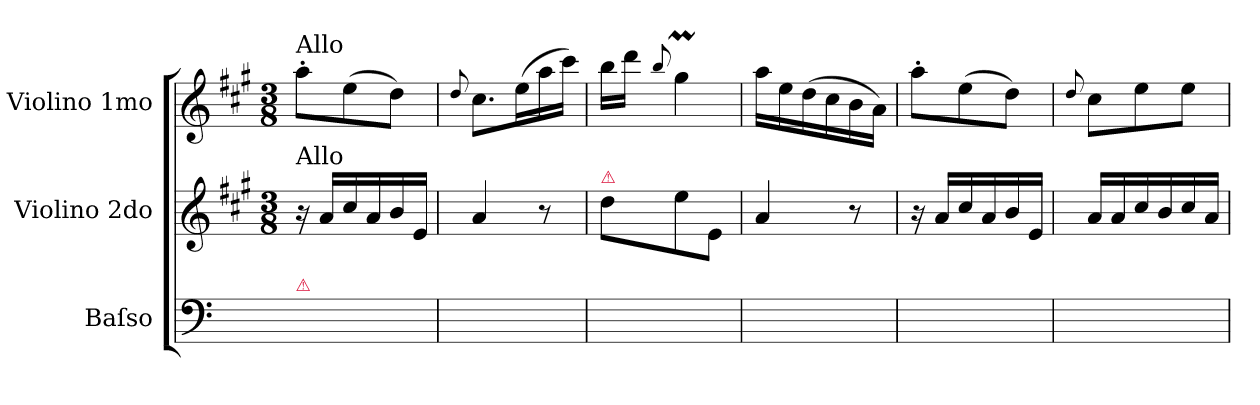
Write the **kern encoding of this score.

**kern	**kern	**kern
*part3	*part2	*part1
*staff3	*staff2	*staff1
*I"Baſso	*I"Violino 2do	*I"Violino 1mo
*I'b	*I'vl 2	*I'vl 1
*clefF4	*clefG2	*clefG2
*k[]	*k[f#c#g#]	*k[f#c#g#]
*	*A:	*A:
*	*M3/8	*M3/8
=1	=1	=1
!	!	!LO:TX:a:t=Allo
!	!LO:TX:a:t=Allo	!
!LO:TX:a:color=crimson:t=⚠	!	!
4.ryy	16r	8aa'\L
.	16a/LL	.
.	16cc#/	(8ee\
.	16a/	.
.	16b/	8dd\J)
.	16e/JJ	.
=2	=2	=2
.	.	8qqdd/
4.ryy	4a/	8.cc#\L
.	.	(16ee\L
.	8r	16aa\
.	.	16ccc#\JJ)
=3	=3	=3
!	!LO:TX:a:color=crimson:t=⚠	!
4.ryy	8dd\L	16bb\LL
.	.	16ddd\JJ
.	.	8qqbb/
.	8ee\	4gg#m\
.	8e/J	.
=4	=4	=4
4.ryy	4a/	16aa\LL
.	.	16ee\
.	.	(16dd\
.	.	16cc#\
.	8r	16b\
.	.	16a\JJ)
=5	=5	=5
4.ryy	16r	8aa'\L
.	16a/LL	.
.	16cc#/	(8ee\
.	16a/	.
.	16b/	8dd\J)
.	16e/JJ	.
=6	=6	=6
.	.	8qqdd/
4.ryy	16a/LL	8cc#\L
.	16a/	.
.	16cc#/	8ee\
.	16b/	.
.	16cc#/	8ee\J
.	16a/JJ	.
=	=	=
*-	*-	*-
